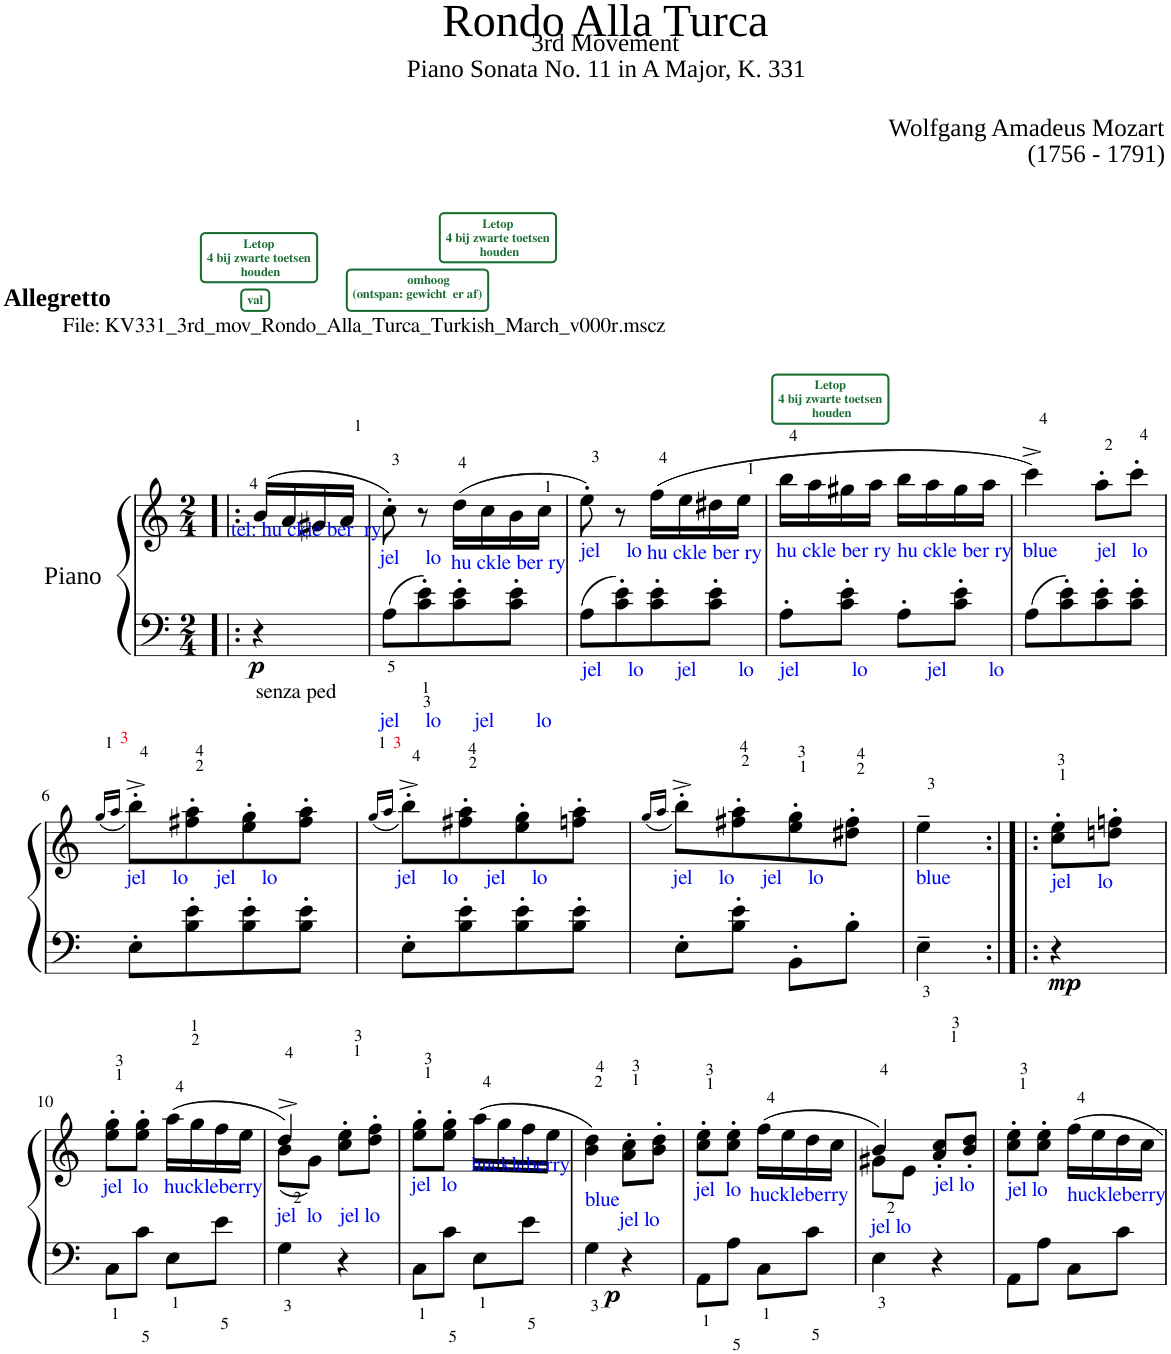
**kern	**kern	**dynam
*part1	*part1	*part1
*staff2	*staff1	*staff1/2
*I"Piano	*	*
*I'Pno	*	*
*clefF4	*clefG2	*
*k[]	*k[]	*
*M2/4	*M2/4	*
=1!|:	=1!|:	=1!|:
!	!LO:TX:a:B:t=Allegretto	!
!	!LO:TX:a:t=File&colon; KV331_3rd_mov_Rondo_Alla_Turca_Turkish_March_v000r.mscz	!
!	!LO:TX:a:color=#000AF3:t=tel&colon; hu ckle ber  ry	!
!	!LO:TX:a:B:color=#1A6E34:t=val	!
!	!LO:TX:a:B:color=#1A6E34:t=Letop	!
!	!LO:TX:a:t=4 bij zwarte toetsen	!
!	!LO:TX:a:t=houden	!
!LO:TX:b:t=senza ped	!	!
!	!	!LO:DY:b=2
4r	(16b/LL	p
.	16a/	.
.	16g#X/	.
.	16a/JJ	.
=2	=2	=2
!	!LO:TX:b:color=#000AF3:t=jel     lo	!
!	!LO:TX:a:B:color=#1A6E34:t=omhoog	!
!	!LO:TX:a:t=(ontspan&colon; gewicht  er af)	!
!LO:TX:b:color=#000AF1:t=jel     lo      jel        lo	!	!
8A<\L	8cc'\)	.
8c\<'< 8e\<'<	8r	.
!	!LO:TX:b:color=#000AF2:t=hu ckle ber ry	!
!	!LO:TX:a:B:color=#1A6E34:t=Letop	!
!	!LO:TX:a:t=4 bij zwarte toetsen	!
!	!LO:TX:a:t=houden	!
8c\' 8e\'	(16dd\LL	.
.	16cc\	.
8c\' 8e\'J	16b\	.
.	16cc\JJ	.
=3	=3	=3
!	!LO:TX:b:color=#000AF0:t=jel     lo	!
!LO:TX:b:color=#000AEF:t=jel     lo      jel        lo	!	!
8A\L	8ee'\)	.
8c\' 8e\'	8r	.
!	!LO:TX:b:color=#000AEF:t=hu ckle ber ry	!
8c\' 8e\'	(16ff\LL	.
.	16ee\	.
8c\' 8e\'J	16dd#X\	.
.	16ee\JJ	.
=4	=4	=4
!	!LO:TX:b:color=#000AEF:t=hu ckle ber ry	!
!	!LO:TX:a:B:color=#1A6E34:t=Letop	!
!	!LO:TX:a:t=4 bij zwarte toetsen	!
!	!LO:TX:a:t=houden	!
!LO:TX:b:color=#000AF1:t=jel          lo           jel        lo	!	!
8A'\L	16bb\LL	.
.	16aa\	.
8c\' 8e\'J	16gg#X\	.
.	16aa\JJ	.
!	!LO:TX:b:color=#000AEF:t=hu ckle ber ry	!
8A'\L	16bb\LL	.
.	16aa\	.
8c\' 8e\'J	16gg#\	.
.	16aa\JJ	.
=5	=5	=5
!	!LO:TX:b:color=#000AEF:t=blue	!
8A\L	4ccc^\)	.
8c\' 8e\'	.	.
!	!LO:TX:b:color=#000AEF:t=jel   lo	!
8c\' 8e\'	8aa'\L	.
8c\' 8e\'J	8ccc'\J	.
!!LO:LB:g=z
=6	=6	=6
.	(16qgg/LL	.
.	16qaa/JJ	.
!	!LO:TX:b:color=#000AEF:t=jel     lo     jel     lo	!
8E'\L	8bb'^\L)	.
8B\<'< 8e\<'<	8ff#X\' 8aa\'	.
8B\' 8e\'	8ee\' 8gg\'	.
8B\' 8e\'J	8ff#\' 8aa\'J	.
=7	=7	=7
.	(16qgg/LL	.
.	16qaa/JJ	.
!	!LO:TX:b:color=#000AEF:t=jel     lo     jel     lo	!
8E'\L	8bb'^\L)	.
8B\' 8e\'	8ff#X\' 8aa\'	.
8B\' 8e\'	8ee\' 8gg\'	.
8B\' 8e\'J	8ffn\' 8aa\'J	.
=8	=8	=8
.	(16qgg/LL	.
.	16qaa/JJ	.
!	!LO:TX:b:color=#000AEE:t=jel     lo     jel     lo	!
8E'\L	8bb'^\L)	.
8B\' 8e\'J	8ff#X\' 8aa\'	.
8BB'\L	8ee\' 8gg\'	.
8B'\J	8dd#X\' 8ff#\'J	.
=9	=9	=9
!	!LO:TX:b:color=#000AEF:t=blue	!
4E<~\	4ee~\	.
=9:|!|:	=9:|!|:	=9:|!|:
!	!LO:TX:b:color=#000AEE:t=jel     lo	!
!	!	!LO:DY:b=2
4r	8cc\' 8ee\'L	mp
.	8ddn\' 8ffn\'J	.
!!LO:LB:g=z
=10	=10	=10
!	!LO:TX:b:color=#000AEE:t=jel  lo   huckleberry	!
8C<\L	8ee\' 8gg\'L	.
8c<\J	8ee\' 8gg\'J	.
8E<\L	(16aa\LL	.
.	16gg\	.
8e<\J	16ff\	.
.	16ee\JJ	.
=11	=11	=11
*	*^	*
!	!LO:TX:b:color=#000AEE:t=jel  lo   jel lo	!	!
4G<\	4dd^/)	(8b\L	.
.	.	8g\J)	.
4r	8cc\' 8ee\'L	4ryy	.
.	8dd\' 8ff\'J	.	.
*	*v	*v	*
=12	=12	=12
!	!LO:TX:b:color=#000AEE:t=jel  lo	!
8C<\L	8ee\' 8gg\'L	.
8c<\J	8ee\' 8gg\'J	.
!	!LO:TX:a:color=#000AEE:t=huckleberry	!
8E<\L	(16aa\LL	.
.	16gg\	.
8e<\J	16ff\	.
.	16ee\JJ	.
=13	=13	=13
!	!LO:TX:b:color=#000AEE:t=blue	!
!	!	!LO:DY:b=2
4G<\	4b\ 4dd\)	p
!	!LO:TX:b:color=#000AEE:t=jel lo	!
4r	8a\' 8cc\'L	.
.	8b\' 8dd\'J	.
=14	=14	=14
!	!LO:TX:b:color=#000AEE:t=jel  lo	!
8AA<\L	8cc\' 8ee\'L	.
8A<\J	8cc\' 8ee\'J	.
!	!LO:TX:b:color=#000AEE:t=huckleberry	!
8C<\L	(16ff\LL	.
.	16ee\	.
8c<\J	16dd\	.
.	16cc\JJ	.
=15	=15	=15
*	*^	*
!	!LO:TX:b:color=#000AEE:t=jel lo	!	!
4E<\	4b/)	8g#X\L	.
.	.	8e\J	.
!	!LO:TX:b:color=#000AEE:t=jel lo	!	!
4r	8a/' 8cc/'L	4ryy	.
.	8b/' 8dd/'J	.	.
*	*v	*v	*
=16	=16	=16
!	!LO:TX:b:color=#000AEE:t=jel lo	!
8AA\L	8cc\' 8ee\'L	.
8A\J	8cc\' 8ee\'J	.
!	!LO:TX:b:color=#000AEE:t=huckleberry	!
8C\L	16ff\LL	.
.	16ee\	.
8c\J	16dd\	.
.	16cc\JJ	.
=	=	=
*-	*-	*-
